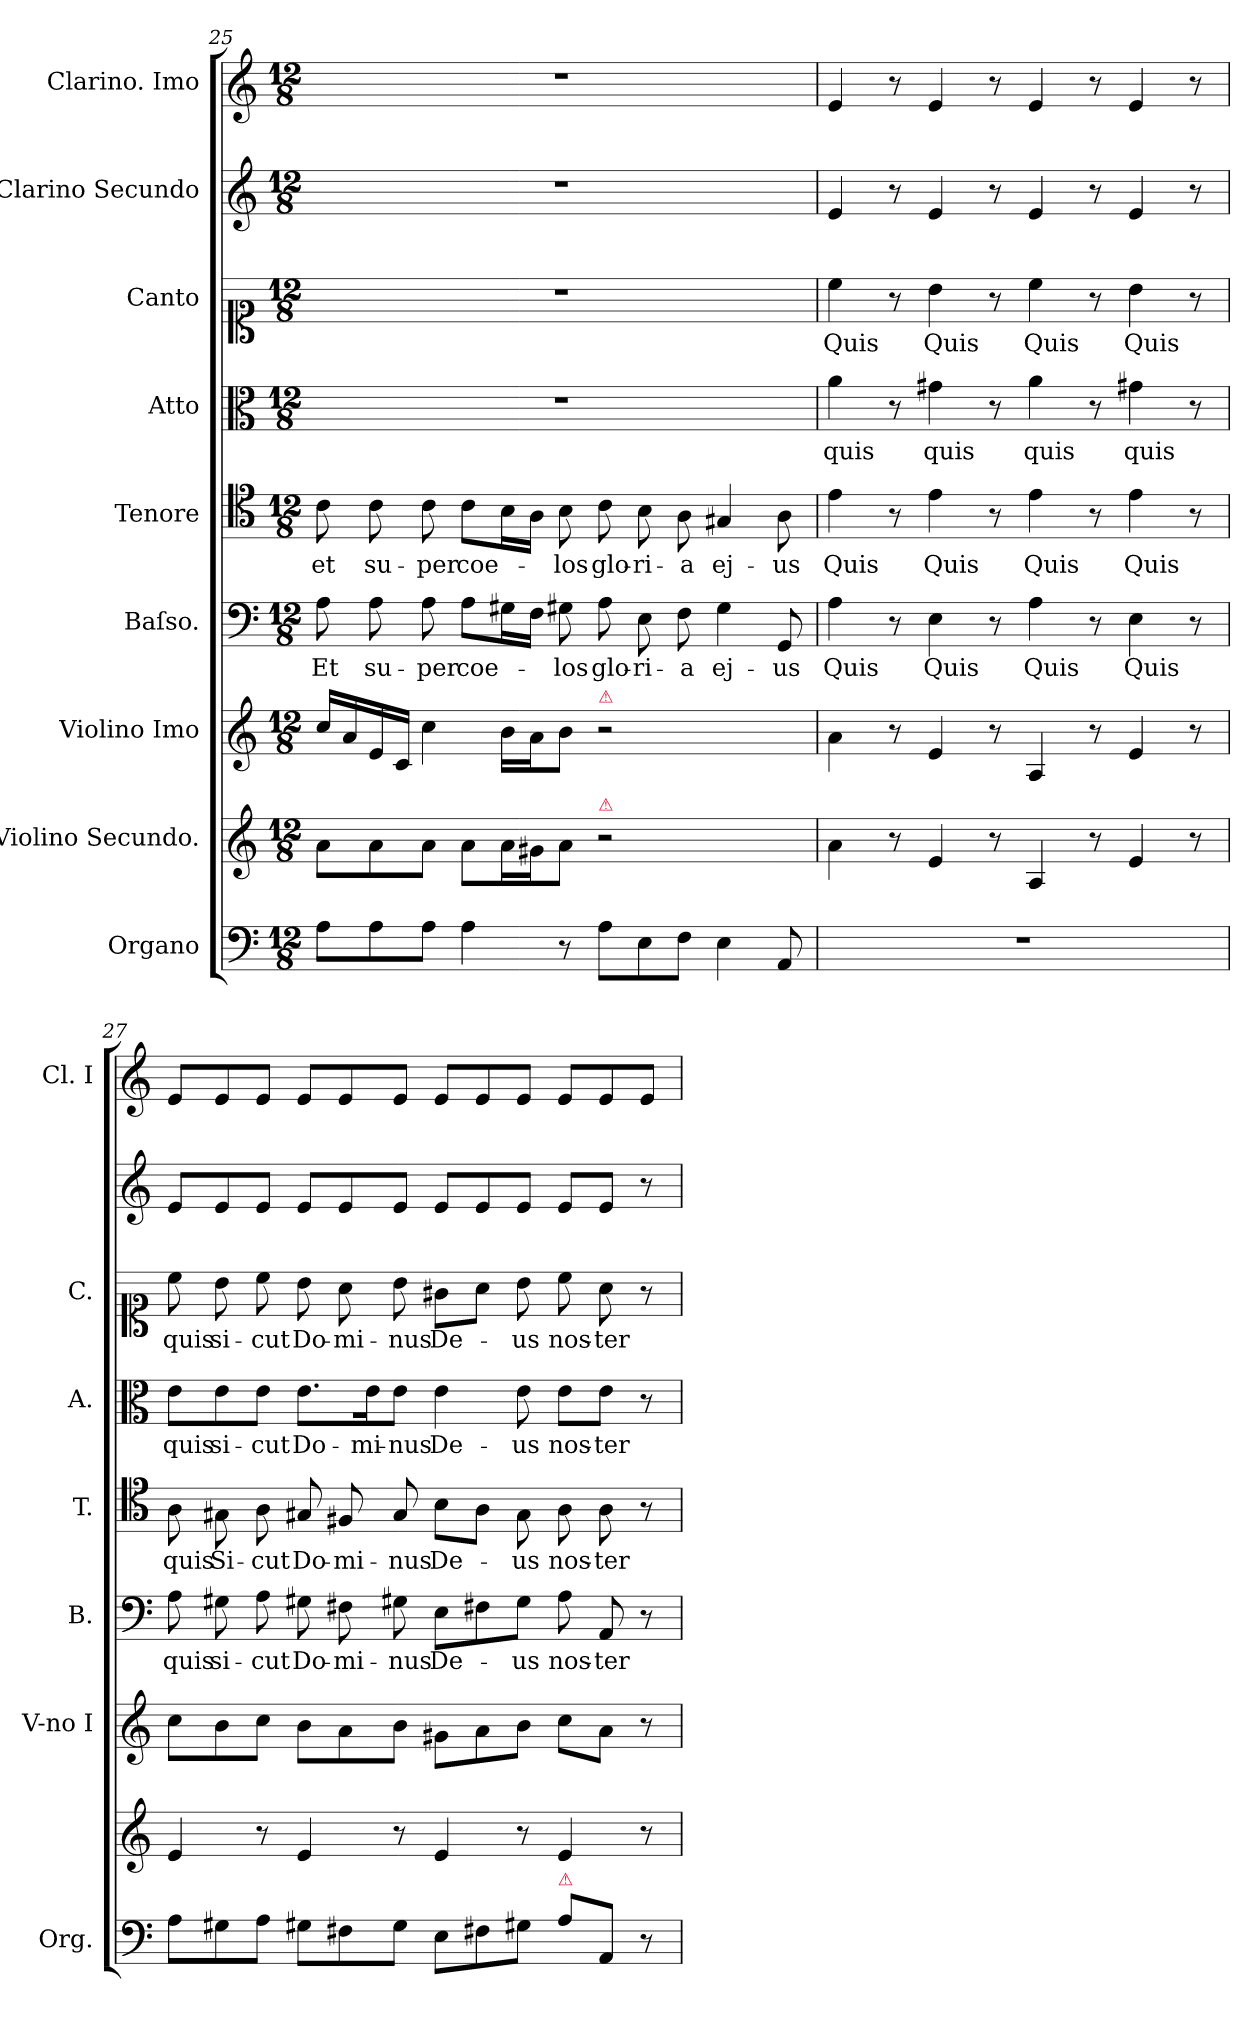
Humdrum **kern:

**kern	**kern	**kern	**kern	**text	**kern	**text	**kern	**text	**kern	**text	**kern	**kern
*part9	*part8	*part7	*part6	*part6	*part5	*part5	*part4	*part4	*part3	*part3	*part2	*part1
*staff9	*staff8	*staff7	*staff6	*staff6	*staff5	*staff5	*staff4	*staff4	*staff3	*staff3	*staff2	*staff1
*I"Organo	*I"Violino Secundo.	*I"Violino Imo	*I"Baſso.	*	*I"Tenore	*	*I"Atto	*	*I"Canto	*	*I"Clarino Secundo	*I"Clarino. Imo
*I'Org.	*	*I'V-no I	*I'B.	*	*I'T.	*	*I'A.	*	*I'C.	*	*	*I'Cl. I
*clefF4	*clefG2	*clefG2	*clefF4	*	*clefC4	*	*clefC3	*	*clefC1	*	*clefG2	*clefG2
*k[]	*k[]	*k[]	*k[]	*	*k[]	*	*k[]	*	*k[]	*	*k[]	*k[]
*C:	*C:	*C:	*C:	*	*C:	*	*C:	*	*C:	*	*C:	*C:
*M12/8	*M12/8	*M12/8	*M12/8	*	*M12/8	*	*M12/8	*	*M12/8	*	*M12/8	*M12/8
=25	=25	=25	=25	=25	=25	=25	=25	=25	=25	=25	=25	=25
!	!	!	!	!LO:LY:i	!	!LO:LY:i	!LO:N:vis=1	!	!LO:N:vis=1	!	!	!
8A\L	8a\L	16cc/LL	8A\	Et	8c\	et	1.r	.	1.r	.	1.r	1.r
.	.	16a/	.	.	.	.	.	.	.	.	.	.
!	!	!	!	!LO:LY:i	!	!LO:LY:i	!	!	!	!	!	!
8A\	8a\	16e/	8A\	su-	8c\	su-	.	.	.	.	.	.
.	.	16c/JJ	.	.	.	.	.	.	.	.	.	.
!	!	!	!	!LO:LY:i	!	!LO:LY:i	!	!	!	!	!	!
8A\J	8a\J	4cc\	8A\	-per	8c\	-per	.	.	.	.	.	.
!	!	!	!	!LO:LY:i	!	!LO:LY:i	!	!	!	!	!	!
4A\	8a\L	.	8A\L	coe-	8c\L	coe-	.	.	.	.	.	.
.	16a\L	16b\LL	16G#X\L	.	16B\L	.	.	.	.	.	.	.
.	16g#X\J	16a\J	16F\JJ	.	16A\JJ	.	.	.	.	.	.	.
!	!	!	!	!LO:LY:i	!	!LO:LY:i	!	!	!	!	!	!
8r	8a\J	8b\J	8G#X\	-los	8B\	-los	.	.	.	.	.	.
!	!	!LO:TX:a:color=crimson:t=⚠	!	!	!	!	!	!	!	!	!	!
!	!LO:TX:a:color=crimson:t=⚠	!	!	!	!	!	!	!	!	!	!	!
!	!LO:N:vis=2	!LO:N:vis=2	!	!	!	!	!	!	!	!	!	!
8A\L	2.r	2.r	8A\	glo-	8c\	glo-	.	.	.	.	.	.
8E\	.	.	8E\	-ri-	8B\	-ri-	.	.	.	.	.	.
8F\J	.	.	8F\	-a	8A\	-a	.	.	.	.	.	.
4E\	.	.	4G#\	ej-	4G#X/	ej-	.	.	.	.	.	.
8AA/	.	.	8GG/	-us	8A\	-us	.	.	.	.	.	.
=26	=26	=26	=26	=26	=26	=26	=26	=26	=26	=26	=26	=26
1.r	4a\	4a\	4A\	Quis	4e\	Quis	4a\	quis	4cc\	Quis	4e/	4e/
.	8r	8r	8r	.	8r	.	8r	.	8r	.	8r	8r
!	!	!	!	!LO:LY:i	!	!LO:LY:i	!	!LO:LY:i	!	!LO:LY:i	!	!
.	4e/	4e/	4E\	Quis	4e\	Quis	4g#X\	quis	4b\	Quis	4e/	4e/
.	8r	8r	8r	.	8r	.	8r	.	8r	.	8r	8r
!	!	!	!	!LO:LY:i	!	!LO:LY:i	!	!LO:LY:i	!	!LO:LY:i	!	!
.	4A/	4A/	4A\	Quis	4e\	Quis	4a\	quis	4cc\	Quis	4e/	4e/
.	8r	8r	8r	.	8r	.	8r	.	8r	.	8r	8r
!	!	!	!	!LO:LY:i	!	!LO:LY:i	!	!LO:LY:i	!	!LO:LY:i	!	!
.	4e/	4e/	4E\	Quis	4e\	Quis	4g#X\	quis	4b\	Quis	4e/	4e/
.	8r	8r	8r	.	8r	.	8r	.	8r	.	8r	8r
=27	=27	=27	=27	=27	=27	=27	=27	=27	=27	=27	=27	=27
8A\L	4e/	8cc\L	8A\	quis	8A\	quis	8e\L	quis	8cc\	quis	8e/L	8e/L
8G#X\	.	8b\	8G#X\	si-	8G#X\	Si-	8e\	si-	8b\	si-	8e/	8e/
8A\J	8r	8cc\J	8A\	-cut	8A\	-cut	8e\J	-cut	8cc\	-cut	8e/J	8e/J
8G#X\L	4e/	8b\L	8G#X\	Do-	8G#X/	Do-	8.e\L	Do-	8b\	Do-	8e/L	8e/L
8F#X\	.	8a\	8F#X\	mi-	8F#X/	mi-	.	.	8a\	-mi-	8e/	8e/
.	.	.	.	.	.	.	16e\K	-mi-	.	.	.	.
8G#\J	8r	8b\J	8G#X\	-nus	8G#/	-nus	8e\J	-nus	8b\	-nus	8e/J	8e/J
8E\L	4e/	8g#X\L	8E\L	De-	8B\L	De-	4e\	De-	8g#X\L	De-	8e/L	8e/L
8F#X\	.	8a\	8F#X\	.	8A\J	.	.	.	8a\J	.	8e/	8e/
8G#X\J	8r	8b\J	8G#\J	-us	8G#\	-us	8e\	-us	8b\	-us	8e/J	8e/J
!LO:TX:a:color=crimson:t=⚠	!	!	!	!	!	!	!	!	!	!	!	!
8A\L	4e/	8cc\L	8A\	nos-	8A\	nos-	8e\L	nos-	8cc\	nos-	8e/L	8e/L
8AA/J	.	8a\J	8AA/	-ter	8A\	-ter	8e\J	-ter	8a\	-ter	8e/J	8e/
8r	8r	8r	8r	.	8r	.	8r	.	8r	.	8r	8e/J
=	=	=	=	=	=	=	=	=	=	=	=	=
*-	*-	*-	*-	*-	*-	*-	*-	*-	*-	*-	*-	*-
